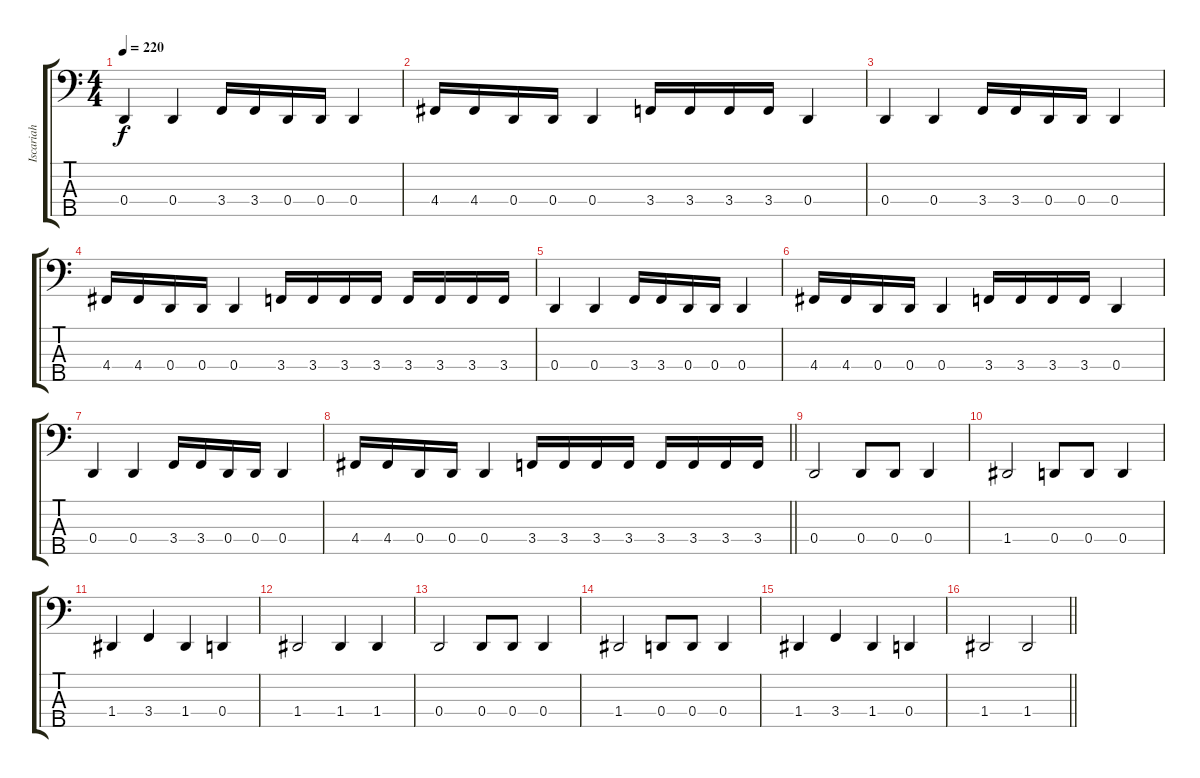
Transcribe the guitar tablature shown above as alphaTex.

\track ("Iscariah" "Iscariah") {instrument electricbasspick}
\staff {score tabs}
\tuning (F2 C2 G1 D1 A0) {hide}
\ts (4 4)
\tempo 220
\clef f4
\ks c
0.4.4{dy f} 0.4.4 3.4.16 3.4.16 0.4.16 0.4.16 0.4.4 |
4.4.16 4.4.16 0.4.16 0.4.16 0.4.4 3.4.16 3.4.16 3.4.16 3.4.16 0.4.4 |
0.4.4 0.4.4 3.4.16 3.4.16 0.4.16 0.4.16 0.4.4 |
4.4.16 4.4.16 0.4.16 0.4.16 0.4.4 3.4.16 3.4.16 3.4.16 3.4.16 3.4.16 3.4.16 3.4.16 3.4.16 |
0.4.4 0.4.4 3.4.16 3.4.16 0.4.16 0.4.16 0.4.4 |
4.4.16 4.4.16 0.4.16 0.4.16 0.4.4 3.4.16 3.4.16 3.4.16 3.4.16 0.4.4 |
0.4.4 0.4.4 3.4.16 3.4.16 0.4.16 0.4.16 0.4.4 |
\barLineRight lightlight
4.4.16 4.4.16 0.4.16 0.4.16 0.4.4 3.4.16 3.4.16 3.4.16 3.4.16 3.4.16 3.4.16 3.4.16 3.4.16 |
0.4.2 0.4.8 0.4.8 0.4.4 |
1.4.2 0.4.8 0.4.8 0.4.4 |
1.4.4 3.4.4 1.4.4 0.4.4 |
1.4.2 1.4.4 1.4.4 |
0.4.2 0.4.8 0.4.8 0.4.4 |
1.4.2 0.4.8 0.4.8 0.4.4 |
1.4.4 3.4.4 1.4.4 0.4.4 |
\barLineRight lightlight
1.4.2 1.4.2
